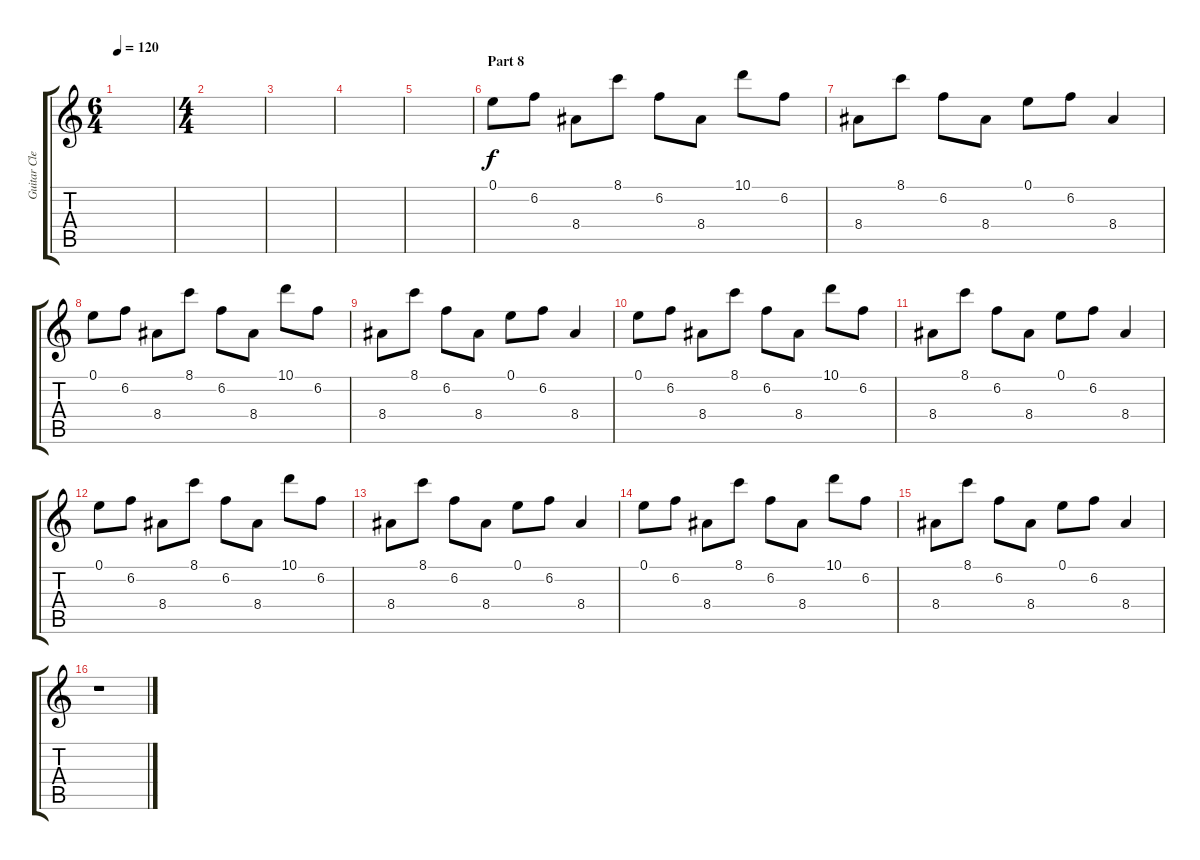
\track ("Guitar Clean 1" "Guitar Cle") {instrument electricguitarclean}
\staff {score tabs}
\tuning (E4 B3 G3 D3 A2 E2) {hide}
\ts (6 4)
\tempo 120
\clef g2
\ks c
|
\ts (4 4)
|
|
|
|
\section ("" "Part 8")
0.1.8 6.2.8 8.4.8 8.1.8 6.2.8 8.4.8 10.1.8 6.2.8 |
8.4.8 8.1.8 6.2.8 8.4.8 0.1.8 6.2.8 8.4.4 |
0.1.8 6.2.8 8.4.8 8.1.8 6.2.8 8.4.8 10.1.8 6.2.8 |
8.4.8 8.1.8 6.2.8 8.4.8 0.1.8 6.2.8 8.4.4 |
0.1.8 6.2.8 8.4.8 8.1.8 6.2.8 8.4.8 10.1.8 6.2.8 |
8.4.8 8.1.8 6.2.8 8.4.8 0.1.8 6.2.8 8.4.4 |
0.1.8 6.2.8 8.4.8 8.1.8 6.2.8 8.4.8 10.1.8 6.2.8 |
8.4.8 8.1.8 6.2.8 8.4.8 0.1.8 6.2.8 8.4.4 |
0.1.8 6.2.8 8.4.8 8.1.8 6.2.8 8.4.8 10.1.8 6.2.8 |
8.4.8 8.1.8 6.2.8 8.4.8 0.1.8 6.2.8 8.4.4 |
r.1
